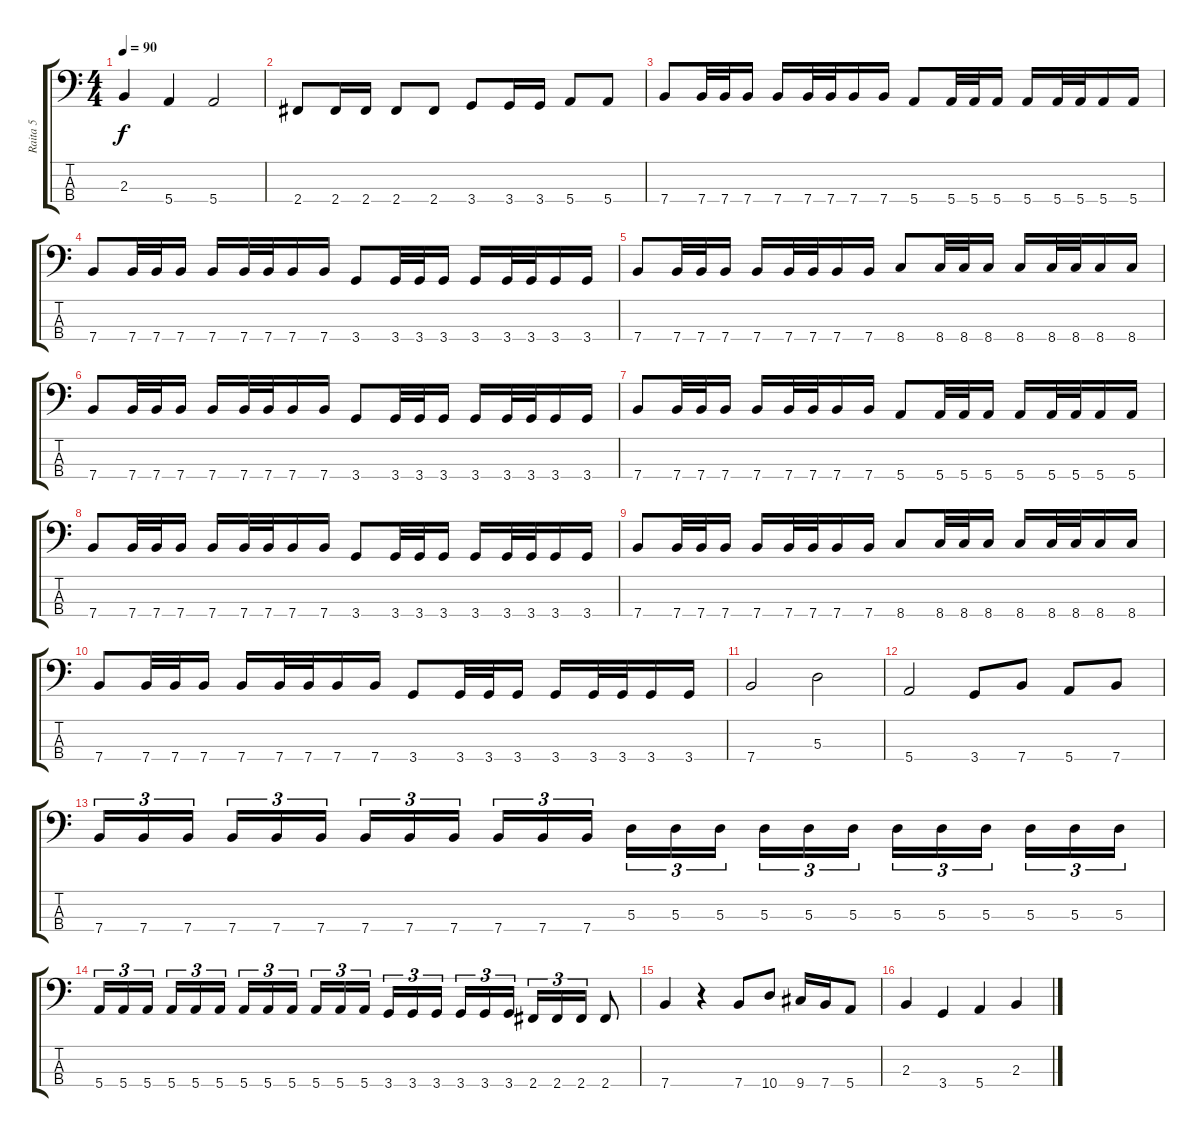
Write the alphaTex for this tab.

\track ("Raita 5" "Raita 5") {instrument electricbassfinger}
\staff {score tabs}
\tuning (G2 D2 A1 E1) {hide}
\ts (4 4)
\tempo 90
\clef f4
\ks c
2.3.4{dy f} 5.4.4 5.4.2 |
2.4.8 2.4.16 2.4.16 2.4.8 2.4.8 3.4.8 3.4.16 3.4.16 5.4.8 5.4.8 |
7.4.8 7.4.32 7.4.32 7.4.16 7.4.16 7.4.32 7.4.32 7.4.16 7.4.16 5.4.8 5.4.32 5.4.32 5.4.16 5.4.16 5.4.32 5.4.32 5.4.16 5.4.16 |
7.4.8 7.4.32 7.4.32 7.4.16 7.4.16 7.4.32 7.4.32 7.4.16 7.4.16 3.4.8 3.4.32 3.4.32 3.4.16 3.4.16 3.4.32 3.4.32 3.4.16 3.4.16 |
7.4.8 7.4.32 7.4.32 7.4.16 7.4.16 7.4.32 7.4.32 7.4.16 7.4.16 8.4.8 8.4.32 8.4.32 8.4.16 8.4.16 8.4.32 8.4.32 8.4.16 8.4.16 |
7.4.8 7.4.32 7.4.32 7.4.16 7.4.16 7.4.32 7.4.32 7.4.16 7.4.16 3.4.8 3.4.32 3.4.32 3.4.16 3.4.16 3.4.32 3.4.32 3.4.16 3.4.16 |
7.4.8 7.4.32 7.4.32 7.4.16 7.4.16 7.4.32 7.4.32 7.4.16 7.4.16 5.4.8 5.4.32 5.4.32 5.4.16 5.4.16 5.4.32 5.4.32 5.4.16 5.4.16 |
7.4.8 7.4.32 7.4.32 7.4.16 7.4.16 7.4.32 7.4.32 7.4.16 7.4.16 3.4.8 3.4.32 3.4.32 3.4.16 3.4.16 3.4.32 3.4.32 3.4.16 3.4.16 |
7.4.8 7.4.32 7.4.32 7.4.16 7.4.16 7.4.32 7.4.32 7.4.16 7.4.16 8.4.8 8.4.32 8.4.32 8.4.16 8.4.16 8.4.32 8.4.32 8.4.16 8.4.16 |
7.4.8 7.4.32 7.4.32 7.4.16 7.4.16 7.4.32 7.4.32 7.4.16 7.4.16 3.4.8 3.4.32 3.4.32 3.4.16 3.4.16 3.4.32 3.4.32 3.4.16 3.4.16 |
7.4.2 5.3.2 |
5.4.2 3.4.8 7.4.8 5.4.8 7.4.8 |
7.4.16{tu (3 2)} 7.4.16{tu (3 2)} 7.4.16{tu (3 2)} 7.4.16{tu (3 2)} 7.4.16{tu (3 2)} 7.4.16{tu (3 2)} 7.4.16{tu (3 2)} 7.4.16{tu (3 2)} 7.4.16{tu (3 2)} 7.4.16{tu (3 2)} 7.4.16{tu (3 2)} 7.4.16{tu (3 2)} 5.3.16{tu (3 2)} 5.3.16{tu (3 2)} 5.3.16{tu (3 2)} 5.3.16{tu (3 2)} 5.3.16{tu (3 2)} 5.3.16{tu (3 2)} 5.3.16{tu (3 2)} 5.3.16{tu (3 2)} 5.3.16{tu (3 2)} 5.3.16{tu (3 2)} 5.3.16{tu (3 2)} 5.3.16{tu (3 2)} |
5.4.16{tu (3 2)} 5.4.16{tu (3 2)} 5.4.16{tu (3 2)} 5.4.16{tu (3 2)} 5.4.16{tu (3 2)} 5.4.16{tu (3 2)} 5.4.16{tu (3 2)} 5.4.16{tu (3 2)} 5.4.16{tu (3 2)} 5.4.16{tu (3 2)} 5.4.16{tu (3 2)} 5.4.16{tu (3 2)} 3.4.16{tu (3 2)} 3.4.16{tu (3 2)} 3.4.16{tu (3 2)} 3.4.16{tu (3 2)} 3.4.16{tu (3 2)} 3.4.16{tu (3 2)} 2.4.16{tu (3 2)} 2.4.16{tu (3 2)} 2.4.16{tu (3 2)} 2.4.8 |
7.4.4 r.4 7.4.8 10.4.8 9.4.16 7.4.16 5.4.8 |
2.3.4 3.4.4 5.4.4 2.3.4
